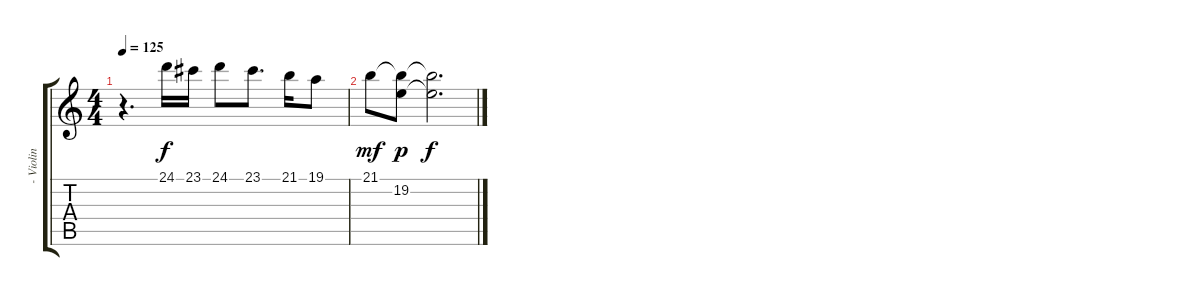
\track (" - Violin - " " - Violin ") {instrument stringensemble1}
\staff {score tabs}
\tuning (D4 A3 F3 C3 G2 C2) {hide}
\ts (4 4)
\tempo 125
\clef g2
\ks c
r.4{d dy f volume 16 balance 8} 24.1.16 23.1.16 24.1.8 23.1.8{d} 21.1.16 19.1.8 |
21.1.8{dy mf volume 10} (21.1{t} 19.2).8{dy p} (21.1{t} 19.2{t}).2{d dy f}
